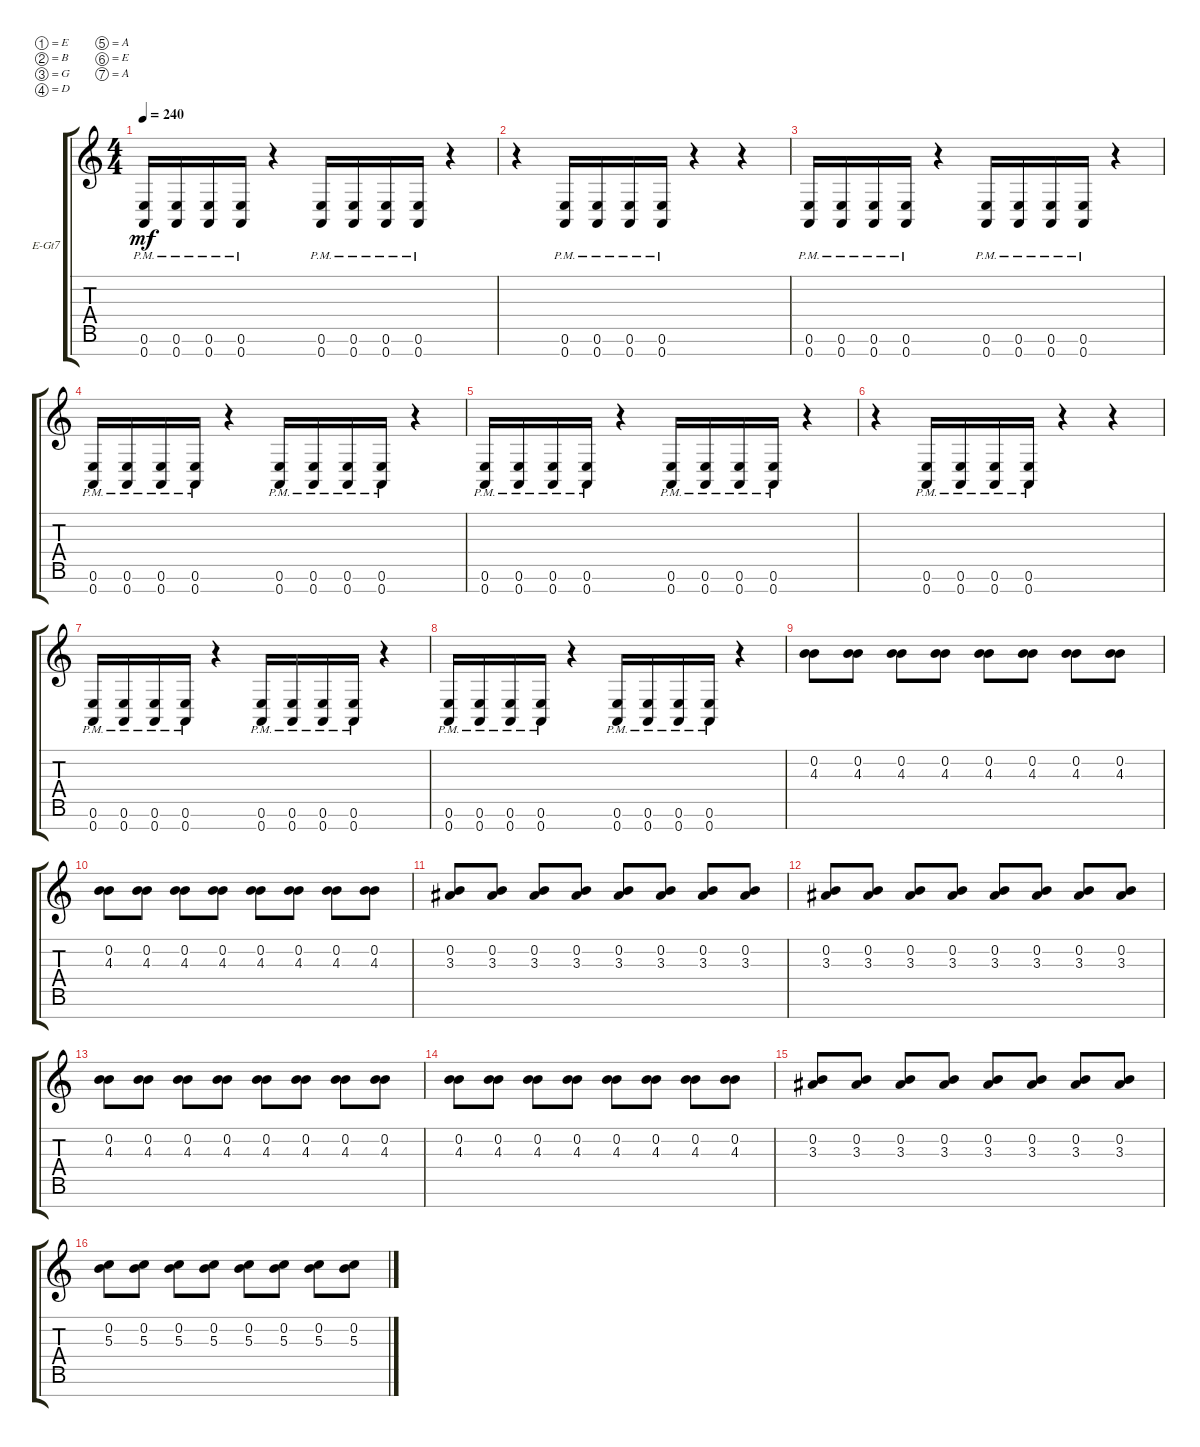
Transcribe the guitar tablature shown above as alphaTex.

\defaultSystemsLayout 4
\bracketExtendMode groupsimilarinstruments
\firstSystemTrackNameOrientation horizontal
\otherSystemsTrackNameOrientation horizontal
\track ("Electric Guitar" "E-Gt7") {instrument distortionguitar}
\staff {score tabs}
\tuning (E4 B3 G3 D3 A2 E2 A1)
\ts (4 4)
\tempo 240
\clef g2
\ks c
(0.7{pm} 0.6{pm}).16{dy mf} (0.7{pm} 0.6{pm}).16 (0.7{pm} 0.6{pm}).16 (0.7{pm} 0.6{pm}).16 r.4 (0.7{pm} 0.6{pm}).16 (0.7{pm} 0.6{pm}).16 (0.7{pm} 0.6{pm}).16 (0.7{pm} 0.6{pm}).16 r.4 |
r.4 (0.7{pm} 0.6{pm}).16 (0.7{pm} 0.6{pm}).16 (0.7{pm} 0.6{pm}).16 (0.7{pm} 0.6{pm}).16 r.4 r.4 |
(0.7{pm} 0.6{pm}).16 (0.7{pm} 0.6{pm}).16 (0.7{pm} 0.6{pm}).16 (0.7{pm} 0.6{pm}).16 r.4 (0.7{pm} 0.6{pm}).16 (0.7{pm} 0.6{pm}).16 (0.7{pm} 0.6{pm}).16 (0.7{pm} 0.6{pm}).16 r.4 |
(0.7{pm} 0.6{pm}).16 (0.7{pm} 0.6{pm}).16 (0.7{pm} 0.6{pm}).16 (0.7{pm} 0.6{pm}).16 r.4 (0.7{pm} 0.6{pm}).16 (0.7{pm} 0.6{pm}).16 (0.7{pm} 0.6{pm}).16 (0.7{pm} 0.6{pm}).16 r.4 |
(0.7{pm} 0.6{pm}).16 (0.7{pm} 0.6{pm}).16 (0.7{pm} 0.6{pm}).16 (0.7{pm} 0.6{pm}).16 r.4 (0.7{pm} 0.6{pm}).16 (0.7{pm} 0.6{pm}).16 (0.7{pm} 0.6{pm}).16 (0.7{pm} 0.6{pm}).16 r.4 |
r.4 (0.7{pm} 0.6{pm}).16 (0.7{pm} 0.6{pm}).16 (0.7{pm} 0.6{pm}).16 (0.7{pm} 0.6{pm}).16 r.4 r.4 |
(0.7{pm} 0.6{pm}).16 (0.7{pm} 0.6{pm}).16 (0.7{pm} 0.6{pm}).16 (0.7{pm} 0.6{pm}).16 r.4 (0.7{pm} 0.6{pm}).16 (0.7{pm} 0.6{pm}).16 (0.7{pm} 0.6{pm}).16 (0.7{pm} 0.6{pm}).16 r.4 |
(0.7{pm} 0.6{pm}).16 (0.7{pm} 0.6{pm}).16 (0.7{pm} 0.6{pm}).16 (0.7{pm} 0.6{pm}).16 r.4 (0.7{pm} 0.6{pm}).16 (0.7{pm} 0.6{pm}).16 (0.7{pm} 0.6{pm}).16 (0.7{pm} 0.6{pm}).16 r.4 |
(4.3 0.2).8 (4.3 0.2).8 (4.3 0.2).8 (4.3 0.2).8 (4.3 0.2).8 (4.3 0.2).8 (4.3 0.2).8 (4.3 0.2).8 |
(4.3 0.2).8 (4.3 0.2).8 (4.3 0.2).8 (4.3 0.2).8 (4.3 0.2).8 (4.3 0.2).8 (4.3 0.2).8 (4.3 0.2).8 |
(3.3 0.2).8 (3.3 0.2).8 (3.3 0.2).8 (3.3 0.2).8 (3.3 0.2).8 (3.3 0.2).8 (3.3 0.2).8 (3.3 0.2).8 |
(3.3 0.2).8 (3.3 0.2).8 (3.3 0.2).8 (3.3 0.2).8 (3.3 0.2).8 (3.3 0.2).8 (3.3 0.2).8 (3.3 0.2).8 |
(4.3 0.2).8 (4.3 0.2).8 (4.3 0.2).8 (4.3 0.2).8 (4.3 0.2).8 (4.3 0.2).8 (4.3 0.2).8 (4.3 0.2).8 |
(4.3 0.2).8 (4.3 0.2).8 (4.3 0.2).8 (4.3 0.2).8 (4.3 0.2).8 (4.3 0.2).8 (4.3 0.2).8 (4.3 0.2).8 |
(3.3 0.2).8 (3.3 0.2).8 (3.3 0.2).8 (3.3 0.2).8 (3.3 0.2).8 (3.3 0.2).8 (3.3 0.2).8 (3.3 0.2).8 |
(5.3 0.2).8 (5.3 0.2).8 (5.3 0.2).8 (5.3 0.2).8 (5.3 0.2).8 (5.3 0.2).8 (5.3 0.2).8 (5.3 0.2).8
